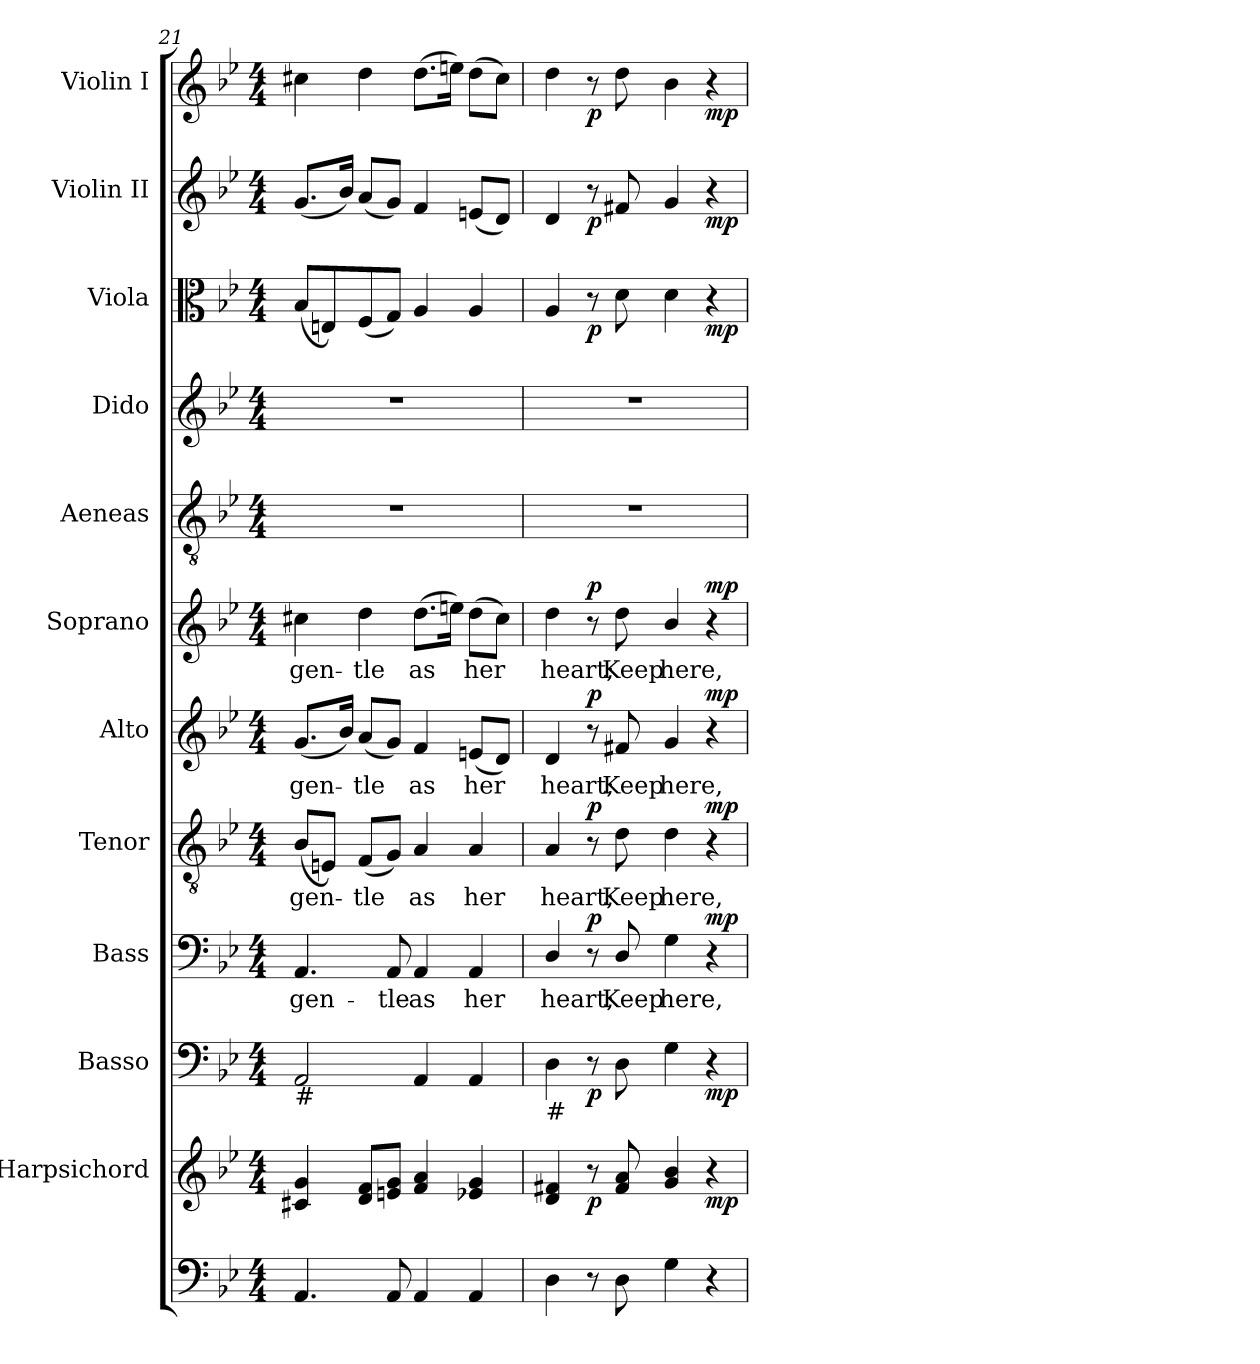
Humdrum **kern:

**kern	**kern	**dynam	**kern	**dynam	**kern	**text	**dynam	**kern	**text	**dynam	**kern	**text	**dynam	**kern	**text	**dynam	**kern	**kern	**kern	**dynam	**kern	**dynam	**kern	**dynam
*part12	*part11	*part11	*part10	*part10	*part9	*part9	*part9	*part8	*part8	*part8	*part7	*part7	*part7	*part6	*part6	*part6	*part5	*part4	*part3	*part3	*part2	*part2	*part1	*part1
*staff12	*staff11	*staff11	*staff10	*staff10	*staff9	*staff9	*staff9	*staff8	*staff8	*staff8	*staff7	*staff7	*staff7	*staff6	*staff6	*staff6	*staff5	*staff4	*staff3	*staff3	*staff2	*staff2	*staff1	*staff1
*	*I"Harpsichord	*	*I"Basso	*	*I"Bass	*	*	*I"Tenor	*	*	*I"Alto	*	*	*I"Soprano	*	*	*I"Aeneas	*I"Dido	*I"Viola	*	*I"Violin II	*	*I"Violin I	*
*	*I'Hpsc.	*	*I'Basso	*	*I'B.	*	*	*I'T.	*	*	*I'A.	*	*	*I'S.	*	*	*	*	*I'Viola	*	*I'Vln. II	*	*I'Vln. I	*
!!LO:PB:g=z
*clefF4	*clefG2	*	*clefF4	*	*clefF4	*	*	*clefGv2	*	*	*clefG2	*	*	*clefG2	*	*	*clefGv2	*clefG2	*clefC3	*	*clefG2	*	*clefG2	*
*	*	*	*	*	*	*	*	*ITrd7c12	*	*	*	*	*	*	*	*	*ITrd7c12	*	*	*	*	*	*	*
*k[b-e-]	*k[b-e-]	*	*k[b-e-]	*	*k[b-e-]	*	*	*k[b-e-]	*	*	*k[b-e-]	*	*	*k[b-e-]	*	*	*k[b-e-]	*k[b-e-]	*k[b-e-]	*	*k[b-e-]	*	*k[b-e-]	*
*g:	*g:	*	*g:	*	*g:	*	*	*g:	*	*	*g:	*	*	*g:	*	*	*g:	*g:	*g:	*	*g:	*	*g:	*
*M4/4	*M4/4	*	*M4/4	*	*M4/4	*	*	*M4/4	*	*	*M4/4	*	*	*M4/4	*	*	*M4/4	*M4/4	*M4/4	*	*M4/4	*	*M4/4	*
=21	=21	=21	=21	=21	=21	=21	=21	=21	=21	=21	=21	=21	=21	=21	=21	=21	=21	=21	=21	=21	=21	=21	=21	=21
!	!	!	!	!	!	!LO:LY:b:color=#000000	!	!	!	!	!	!	!	!	!	!	!	!	!	!	!	!	!	!
!	!	!	!	!	!	!	!	!	!LO:LY:b:color=#000000	!	!	!	!	!	!	!	!	!	!	!	!	!	!	!
!	!	!	!	!	!	!	!	!	!	!	!	!LO:LY:b:color=#000000	!	!	!	!	!	!	!	!	!	!	!	!
!	!	!	!LO:TX:b:t=#	!	!	!	!	!	!	!	!	!	!	!	!	!	!	!	!	!	!	!	!	!
!	!	!	!	!	!	!	!	!	!	!	!	!	!	!	!LO:LY:b:color=#000000	!	!	!	!	!	!	!	!	!
4.AAi/	4c#Xi/ 4gi	.	2AAi/	.	4.AAi/	gen-	.	(8BB-i/L	gen-	.	(8.gi/L	gen-	.	4cc#Xi\	gen-	.	1r	1r	(8B-i/L	.	(8.gi/L	.	4cc#Xi\	.
.	.	.	.	.	.	.	.	8EEni/J)	.	.	.	.	.	.	.	.	.	.	8Eni/)	.	.	.	.	.
.	.	.	.	.	.	.	.	.	.	.	16b-i/Jk)	.	.	.	.	.	.	.	.	.	16b-i/Jk)	.	.	.
!	!	!	!	!	!	!	!	!	!LO:LY:b:color=#000000	!	!	!	!	!	!	!	!	!	!	!	!	!	!	!
!	!	!	!	!	!	!	!	!	!	!	!	!LO:LY:b:color=#000000	!	!	!	!	!	!	!	!	!	!	!	!
!	!	!	!	!	!	!	!	!	!	!	!	!	!	!	!LO:LY:b:color=#000000	!	!	!	!	!	!	!	!	!
.	8di/ 8fiL	.	.	.	.	.	.	(8FFi/L	-tle	.	(8ai/L	-tle	.	4ddi\	-tle	.	.	.	(8Fi/	.	(8ai/L	.	4ddi\	.
!	!	!	!	!	!	!LO:LY:b:color=#000000	!	!	!	!	!	!	!	!	!	!	!	!	!	!	!	!	!	!
8AAi/	8eni/ 8giJ	.	.	.	8AAi/	-tle	.	8GGi/J)	.	.	8gi/J)	.	.	.	.	.	.	.	8Gi/J)	.	8gi/J)	.	.	.
!	!	!	!	!	!	!LO:LY:b:color=#000000	!	!	!	!	!	!	!	!	!	!	!	!	!	!	!	!	!	!
!	!	!	!	!	!	!	!	!	!LO:LY:b:color=#000000	!	!	!	!	!	!	!	!	!	!	!	!	!	!	!
!	!	!	!	!	!	!	!	!	!	!	!	!LO:LY:b:color=#000000	!	!	!	!	!	!	!	!	!	!	!	!
!	!	!	!	!	!	!	!	!	!	!	!	!	!	!	!LO:LY:b:color=#000000	!	!	!	!	!	!	!	!	!
4AAi/	4fi/ 4ai	.	4AAi/	.	4AAi/	as	.	4AAi/	as	.	4fi/	as	.	(8.ddi\L	as	.	.	.	4Ai/	.	4fi/	.	(8.ddi\L	.
.	.	.	.	.	.	.	.	.	.	.	.	.	.	16eeni\Jk)	.	.	.	.	.	.	.	.	16eeni\Jk)	.
!	!	!	!	!	!	!LO:LY:b:color=#000000	!	!	!	!	!	!	!	!	!	!	!	!	!	!	!	!	!	!
!	!	!	!	!	!	!	!	!	!LO:LY:b:color=#000000	!	!	!	!	!	!	!	!	!	!	!	!	!	!	!
!	!	!	!	!	!	!	!	!	!	!	!	!LO:LY:b:color=#000000	!	!	!	!	!	!	!	!	!	!	!	!
!	!	!	!	!	!	!	!	!	!	!	!	!	!	!	!LO:LY:b:color=#000000	!	!	!	!	!	!	!	!	!
4AAi/	4e-Xi/ 4gi	.	4AAi/	.	4AAi/	her	.	4AAi/	her	.	(8eni/L	her	.	(8ddi\L	her	.	.	.	4Ai/	.	(8eni/L	.	(8ddi\L	.
.	.	.	.	.	.	.	.	.	.	.	8di/J)	.	.	8cc#i\J)	.	.	.	.	.	.	8di/J)	.	8cc#i\J)	.
=22	=22	=22	=22	=22	=22	=22	=22	=22	=22	=22	=22	=22	=22	=22	=22	=22	=22	=22	=22	=22	=22	=22	=22	=22
!	!	!	!	!	!	!LO:LY:b:color=#000000	!	!	!	!	!	!	!	!	!	!	!	!	!	!	!	!	!	!
!	!	!	!	!	!	!	!	!	!LO:LY:b:color=#000000	!	!	!	!	!	!	!	!	!	!	!	!	!	!	!
!	!	!	!	!	!	!	!	!	!	!	!	!LO:LY:b:color=#000000	!	!	!	!	!	!	!	!	!	!	!	!
!	!	!	!LO:TX:b:t=#	!	!	!	!	!	!	!	!	!	!	!	!	!	!	!	!	!	!	!	!	!
!	!	!	!	!	!	!	!	!	!	!	!	!	!	!	!LO:LY:b:color=#000000	!	!	!	!	!	!	!	!	!
4Di\	4di/ 4f#Xi	.	4Di\	.	4Di/	heart;	.	4AAi/	heart;	.	4di/	heart;	.	4ddi\	heart;	.	1r	1r	4Ai/	.	4di/	.	4ddi\	.
8r	8r	p	8r	p	8r	.	p	8r	.	p	8r	.	p	8r	.	p	.	.	8r	p	8r	p	8r	p
!	!	!	!	!	!	!LO:LY:b:color=#000000	!	!	!	!	!	!	!	!	!	!	!	!	!	!	!	!	!	!
!	!	!	!	!	!	!	!	!	!LO:LY:b:color=#000000	!	!	!	!	!	!	!	!	!	!	!	!	!	!	!
!	!	!	!	!	!	!	!	!	!	!	!	!LO:LY:b:color=#000000	!	!	!	!	!	!	!	!	!	!	!	!
!	!	!	!	!	!	!	!	!	!	!	!	!	!	!	!LO:LY:b:color=#000000	!	!	!	!	!	!	!	!	!
8Di\	8f#i/ 8ai	.	8Di\	.	8Di/	Keep	.	8Di\	Keep	.	8f#Xi/	Keep	.	8ddi\	Keep	.	.	.	8di\	.	8f#Xi/	.	8ddi\	.
!	!	!	!	!	!	!LO:LY:b:color=#000000	!	!	!	!	!	!	!	!	!	!	!	!	!	!	!	!	!	!
!	!	!	!	!	!	!	!	!	!LO:LY:b:color=#000000	!	!	!	!	!	!	!	!	!	!	!	!	!	!	!
!	!	!	!	!	!	!	!	!	!	!	!	!LO:LY:b:color=#000000	!	!	!	!	!	!	!	!	!	!	!	!
!	!	!	!	!	!	!	!	!	!	!	!	!	!	!	!LO:LY:b:color=#000000	!	!	!	!	!	!	!	!	!
4Gi\	4gi/ 4b-i	.	4Gi\	.	4Gi\	here,	.	4Di\	here,	.	4gi/	here,	.	4b-i/	here,	.	.	.	4di\	.	4gi/	.	4b-i\	.
4r	4r	mp	4r	mp	4r	.	mp	4r	.	mp	4r	.	mp	4r	.	mp	.	.	4r	mp	4r	mp	4r	mp
=	=	=	=	=	=	=	=	=	=	=	=	=	=	=	=	=	=	=	=	=	=	=	=	=
*-	*-	*-	*-	*-	*-	*-	*-	*-	*-	*-	*-	*-	*-	*-	*-	*-	*-	*-	*-	*-	*-	*-	*-	*-
